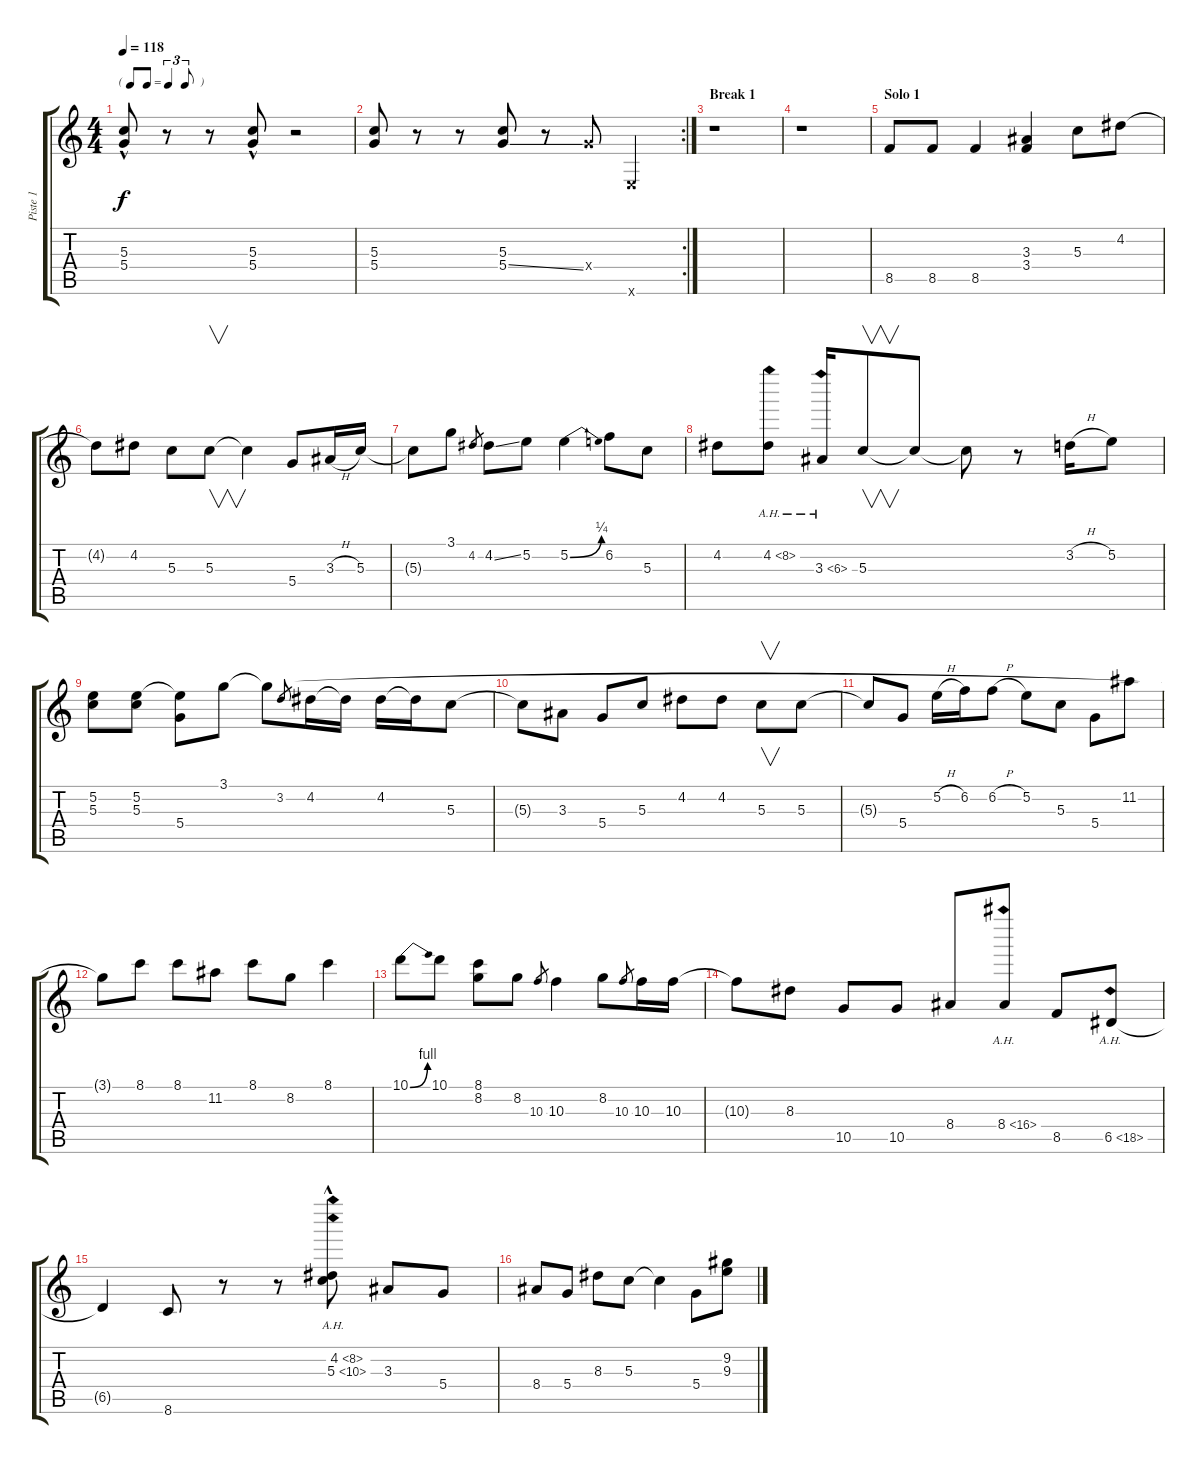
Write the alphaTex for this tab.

\track ("Piste 1" "Piste 1") {instrument distortionguitar}
\staff {score tabs}
\tuning (E4 B3 G3 D3 A2 E2) {hide}
\ts (4 4)
\tf triplet8th
\tempo 118
\clef g2
\ks c
(5.3{hac} 5.4{hac}).8{dy f} r.8 r.8 (5.3{hac} 5.4{hac}).8 r.2 |
\rc 2
(5.3 5.4).8 r.8 r.8 (5.3 5.4{ss}).8 r.8 5.4{x}.8 0.6{x}.4 |
\section ("" "Break 1")
r.1 |
r.1 |
\section ("" "Solo 1")
8.5.8 8.5.8 8.5.4 (3.3 3.4).4 5.3.8 4.2.8 |
4.2{t}.8 4.2.8 5.3.8 5.3.8{v} 5.3{t}.4 5.4.8 3.3{h}.16 5.3.16 |
5.3{t}.8 3.1.8 4.2.8{gr} 4.2{ss}.8 5.2.8 5.2{be (bend 0 0 60 1)}.4 6.2.8 5.3.8 |
4.2.8 4.2{ah 4}.8 3.3{ah 3}.16 5.3.8{v} 5.3{t}.8 5.3{t}.8 r.8 3.2{h}.16 5.2.8 |
(5.2 5.3).8 (5.2 5.3).8 (5.2{t} 5.4).8 3.1.8 3.1{t}.8 3.2.8{gr} 4.2.16 4.2{t}.16 4.2.16 4.2{t}.16 5.3.8 |
5.3{t}.8 3.3.8 5.4.8 5.3.8 4.2.8 4.2.8 5.3.8{v} 5.3.8 |
5.3{t}.8 5.4.8 5.2{h}.16 6.2.16 6.2{h}.8 5.2.8 5.3.8 5.4.8 11.2.8 |
3.1{t}.8 8.1.8 8.1.8 11.2.8 8.1.8 8.2.8 8.1.4 |
10.1{be (bend 0 0 60 4)}.8 10.1.8 (8.1 8.2).8 8.2.8 10.3.8{gr} 10.3.4 8.2.8 10.3.8{gr} 10.3.16 10.3.16 |
10.3{t}.8 8.3.8 10.5.8 10.5.8 8.4.8 8.4{ah 8}.8 8.5.8 6.5{ah 12}.8 |
6.5{t}.4 8.6.8 r.8 r.8 (4.2{ah 4 hac} 5.3{ah 5 hac}).8 3.3.8 5.4.8 |
8.4.8 5.4.8 8.3.8 5.3.8 5.3{t}.4 5.4.8 (9.2{ss} 9.3{ss}).8
